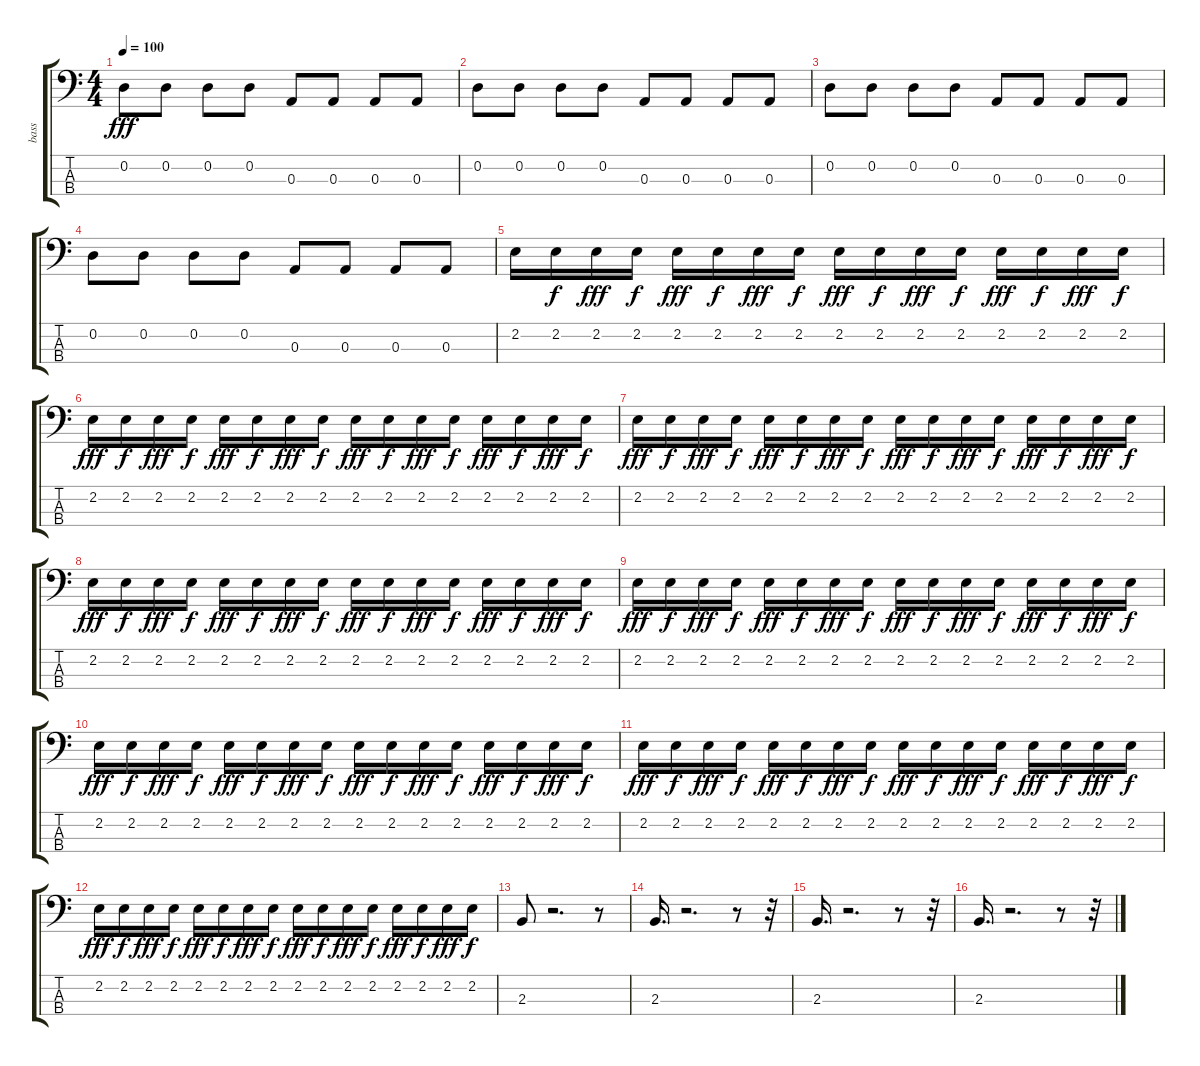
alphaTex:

\track ("bass" "bass") {instrument electricbassfinger}
\staff {score tabs}
\tuning (G2 D2 A1 E1) {hide}
\ts (4 4)
\tempo 100
\clef f4
\ks c
0.2.8{dy fff} 0.2.8 0.2.8 0.2.8 0.3.8 0.3.8 0.3.8 0.3.8 |
0.2.8 0.2.8 0.2.8 0.2.8 0.3.8 0.3.8 0.3.8 0.3.8 |
0.2.8 0.2.8 0.2.8 0.2.8 0.3.8 0.3.8 0.3.8 0.3.8 |
0.2.8 0.2.8 0.2.8 0.2.8 0.3.8 0.3.8 0.3.8 0.3.8 |
2.2.16 2.2.16{dy f} 2.2.16{dy fff} 2.2.16{dy f} 2.2.16{dy fff} 2.2.16{dy f} 2.2.16{dy fff} 2.2.16{dy f} 2.2.16{dy fff} 2.2.16{dy f} 2.2.16{dy fff} 2.2.16{dy f} 2.2.16{dy fff} 2.2.16{dy f} 2.2.16{dy fff} 2.2.16{dy f} |
2.2.16{dy fff} 2.2.16{dy f} 2.2.16{dy fff} 2.2.16{dy f} 2.2.16{dy fff} 2.2.16{dy f} 2.2.16{dy fff} 2.2.16{dy f} 2.2.16{dy fff} 2.2.16{dy f} 2.2.16{dy fff} 2.2.16{dy f} 2.2.16{dy fff} 2.2.16{dy f} 2.2.16{dy fff} 2.2.16{dy f} |
2.2.16{dy fff} 2.2.16{dy f} 2.2.16{dy fff} 2.2.16{dy f} 2.2.16{dy fff} 2.2.16{dy f} 2.2.16{dy fff} 2.2.16{dy f} 2.2.16{dy fff} 2.2.16{dy f} 2.2.16{dy fff} 2.2.16{dy f} 2.2.16{dy fff} 2.2.16{dy f} 2.2.16{dy fff} 2.2.16{dy f} |
2.2.16{dy fff} 2.2.16{dy f} 2.2.16{dy fff} 2.2.16{dy f} 2.2.16{dy fff} 2.2.16{dy f} 2.2.16{dy fff} 2.2.16{dy f} 2.2.16{dy fff} 2.2.16{dy f} 2.2.16{dy fff} 2.2.16{dy f} 2.2.16{dy fff} 2.2.16{dy f} 2.2.16{dy fff} 2.2.16{dy f} |
2.2.16{dy fff} 2.2.16{dy f} 2.2.16{dy fff} 2.2.16{dy f} 2.2.16{dy fff} 2.2.16{dy f} 2.2.16{dy fff} 2.2.16{dy f} 2.2.16{dy fff} 2.2.16{dy f} 2.2.16{dy fff} 2.2.16{dy f} 2.2.16{dy fff} 2.2.16{dy f} 2.2.16{dy fff} 2.2.16{dy f} |
2.2.16{dy fff} 2.2.16{dy f} 2.2.16{dy fff} 2.2.16{dy f} 2.2.16{dy fff} 2.2.16{dy f} 2.2.16{dy fff} 2.2.16{dy f} 2.2.16{dy fff} 2.2.16{dy f} 2.2.16{dy fff} 2.2.16{dy f} 2.2.16{dy fff} 2.2.16{dy f} 2.2.16{dy fff} 2.2.16{dy f} |
2.2.16{dy fff} 2.2.16{dy f} 2.2.16{dy fff} 2.2.16{dy f} 2.2.16{dy fff} 2.2.16{dy f} 2.2.16{dy fff} 2.2.16{dy f} 2.2.16{dy fff} 2.2.16{dy f} 2.2.16{dy fff} 2.2.16{dy f} 2.2.16{dy fff} 2.2.16{dy f} 2.2.16{dy fff} 2.2.16{dy f} |
2.2.16{dy fff} 2.2.16{dy f} 2.2.16{dy fff} 2.2.16{dy f} 2.2.16{dy fff} 2.2.16{dy f} 2.2.16{dy fff} 2.2.16{dy f} 2.2.16{dy fff} 2.2.16{dy f} 2.2.16{dy fff} 2.2.16{dy f} 2.2.16{dy fff} 2.2.16{dy f} 2.2.16{dy fff} 2.2.16{dy f} |
2.3.8 r.2{d} r.8 |
2.3.16{d} r.2{d} r.8 r.32 |
2.3.16{d} r.2{d} r.8 r.32 |
2.3.16{d} r.2{d} r.8 r.32
